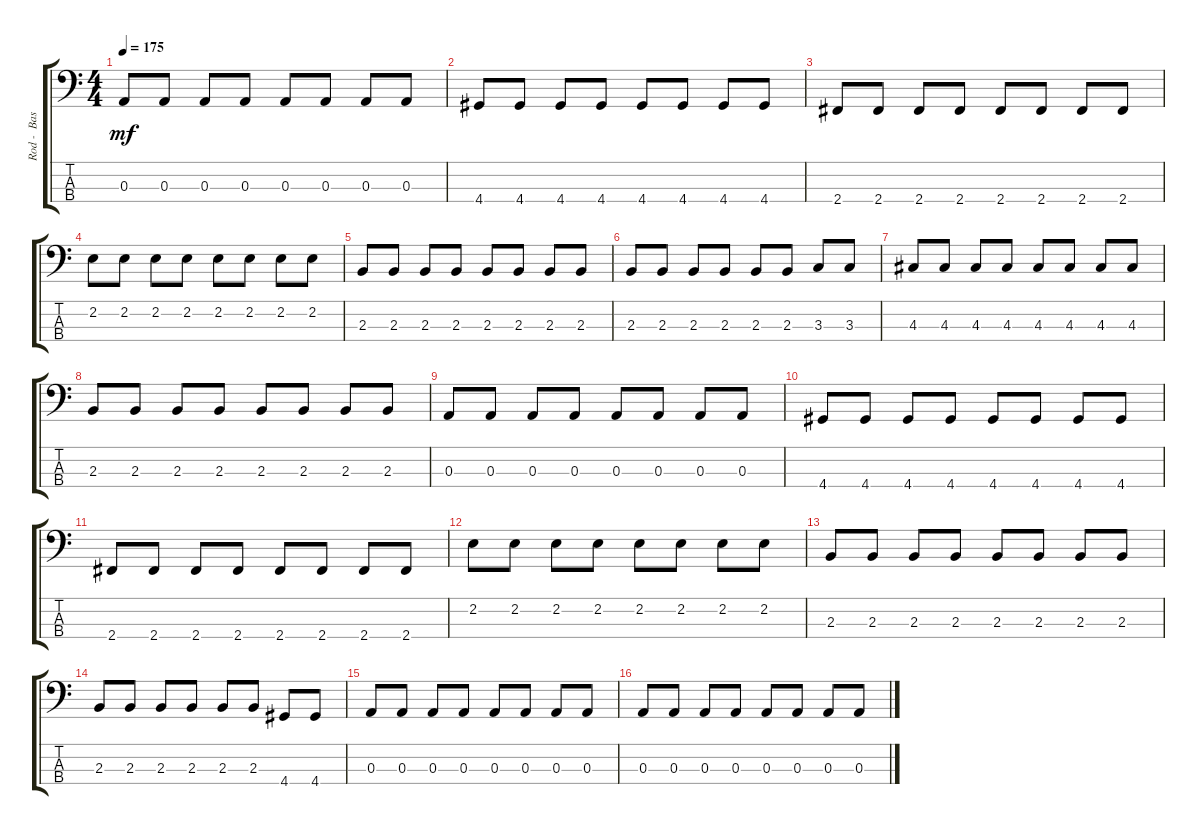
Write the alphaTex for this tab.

\track ("Rod -  Bass" "Rod -  Bas") {instrument electricbassfinger}
\staff {score tabs}
\tuning (G2 D2 A1 E1) {hide}
\ts (4 4)
\tempo 175
\clef f4
\ks c
0.3.8{dy mf} 0.3.8 0.3.8 0.3.8 0.3.8 0.3.8 0.3.8 0.3.8 |
4.4.8 4.4.8 4.4.8 4.4.8 4.4.8 4.4.8 4.4.8 4.4.8 |
2.4.8 2.4.8 2.4.8 2.4.8 2.4.8 2.4.8 2.4.8 2.4.8 |
2.2.8 2.2.8 2.2.8 2.2.8 2.2.8 2.2.8 2.2.8 2.2.8 |
2.3.8 2.3.8 2.3.8 2.3.8 2.3.8 2.3.8 2.3.8 2.3.8 |
2.3.8 2.3.8 2.3.8 2.3.8 2.3.8 2.3.8 3.3.8 3.3.8 |
4.3.8 4.3.8 4.3.8 4.3.8 4.3.8 4.3.8 4.3.8 4.3.8 |
2.3.8 2.3.8 2.3.8 2.3.8 2.3.8 2.3.8 2.3.8 2.3.8 |
0.3.8 0.3.8 0.3.8 0.3.8 0.3.8 0.3.8 0.3.8 0.3.8 |
4.4.8 4.4.8 4.4.8 4.4.8 4.4.8 4.4.8 4.4.8 4.4.8 |
2.4.8 2.4.8 2.4.8 2.4.8 2.4.8 2.4.8 2.4.8 2.4.8 |
2.2.8 2.2.8 2.2.8 2.2.8 2.2.8 2.2.8 2.2.8 2.2.8 |
2.3.8 2.3.8 2.3.8 2.3.8 2.3.8 2.3.8 2.3.8 2.3.8 |
2.3.8 2.3.8 2.3.8 2.3.8 2.3.8 2.3.8 4.4.8 4.4.8 |
0.3.8 0.3.8 0.3.8 0.3.8 0.3.8 0.3.8 0.3.8 0.3.8 |
0.3.8 0.3.8 0.3.8 0.3.8 0.3.8 0.3.8 0.3.8 0.3.8
